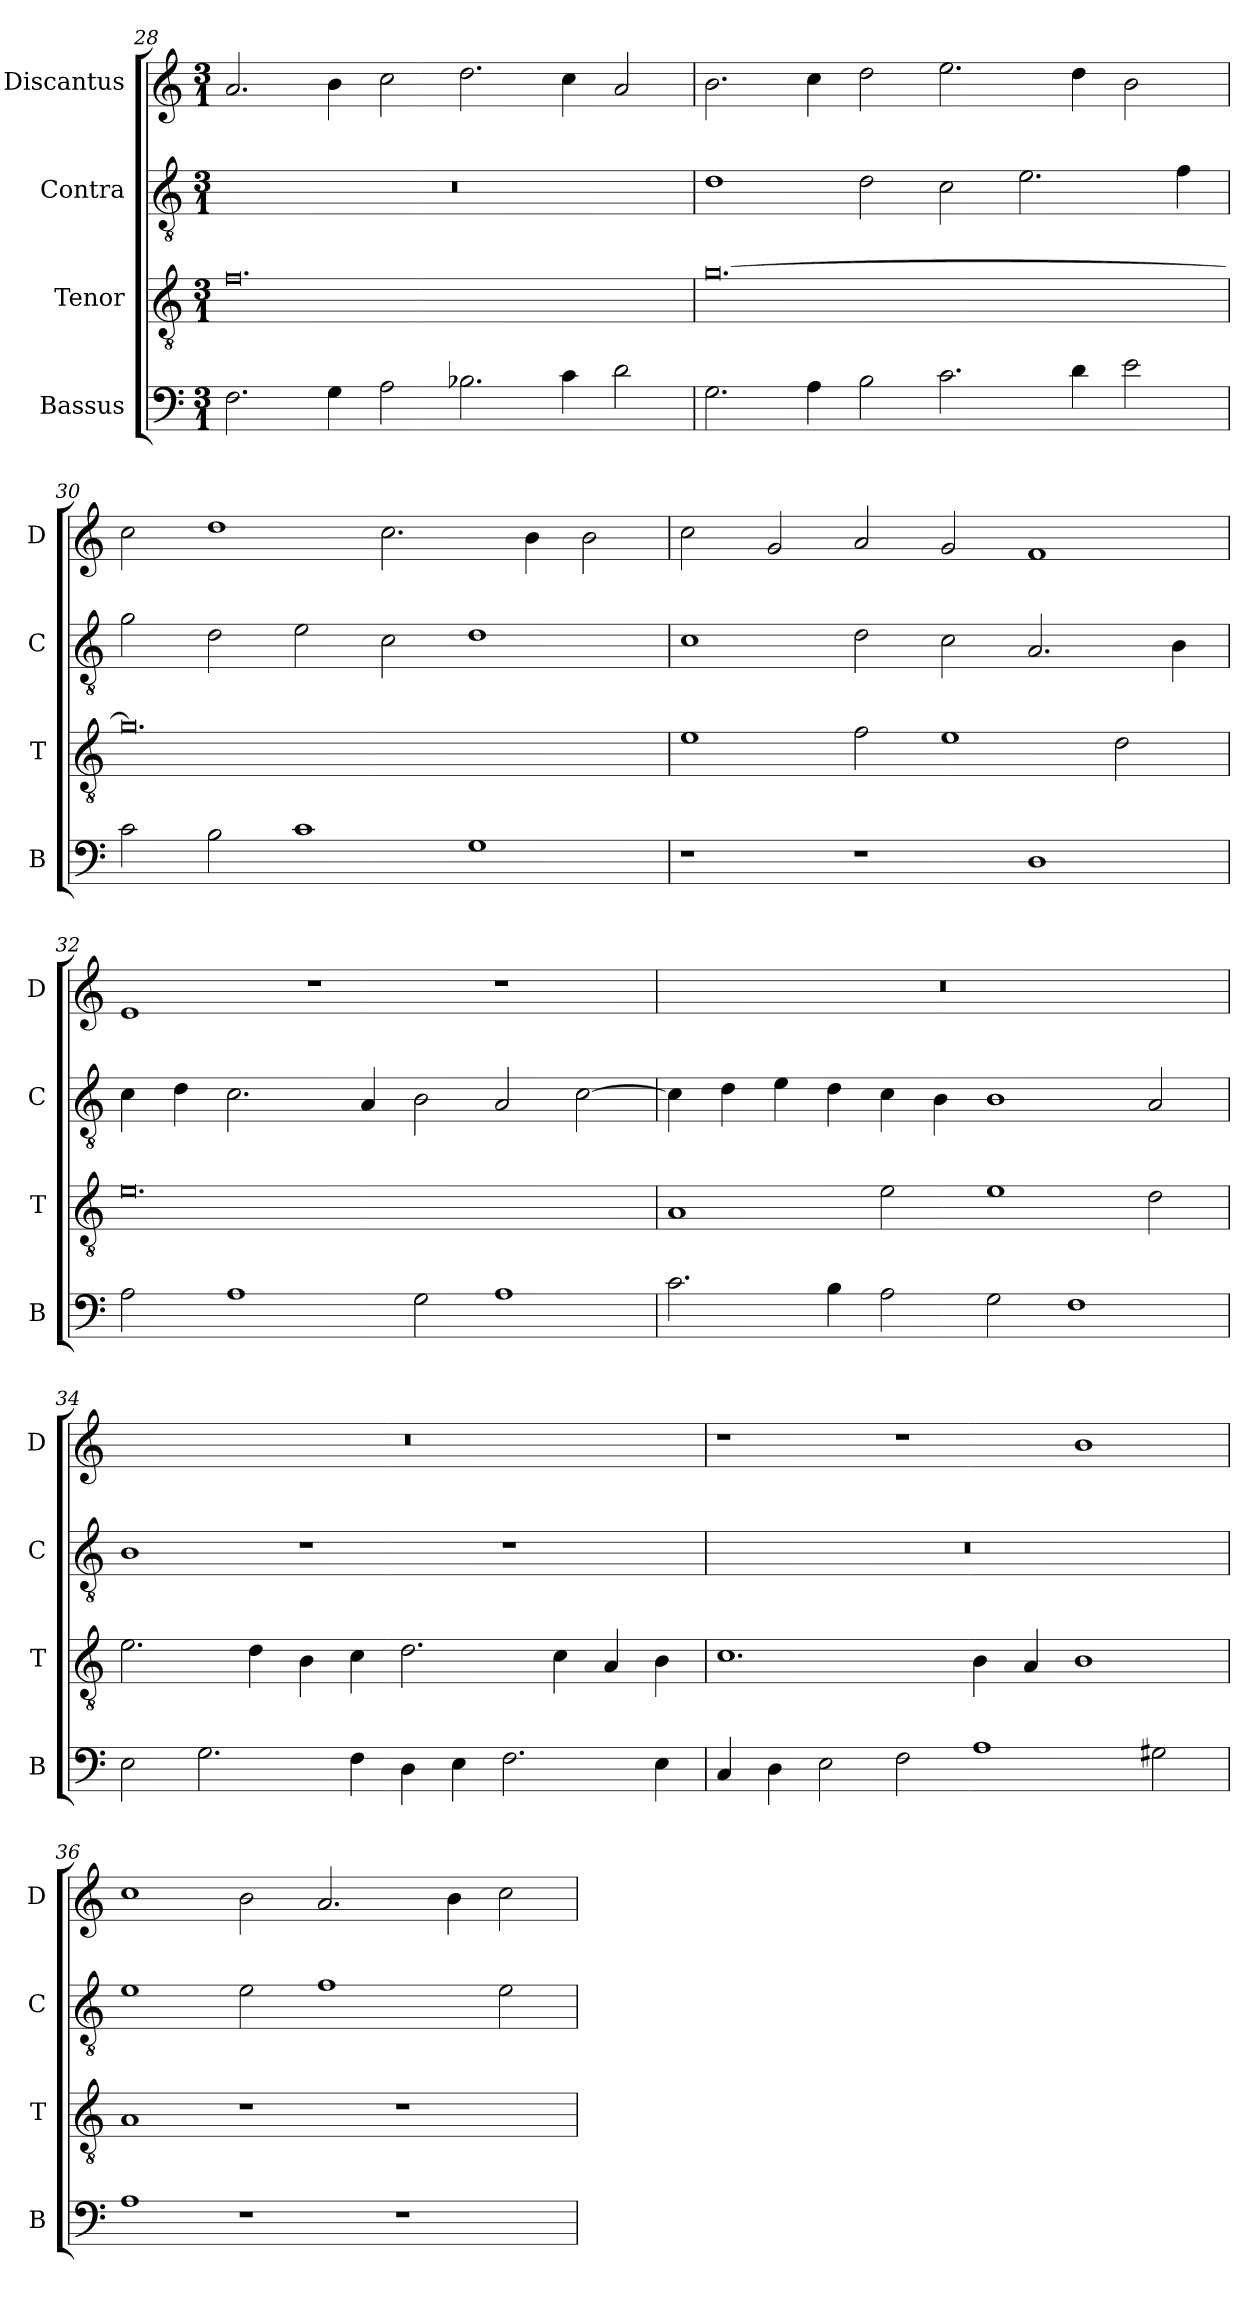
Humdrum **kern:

**kern	**kern	**kern	**kern
*part4	*part3	*part2	*part1
*staff4	*staff3	*staff2	*staff1
*I"Bassus	*I"Tenor	*I"Contra	*I"Discantus
*I'B	*I'T	*I'C	*I'D
*clefF4	*clefGv2	*clefGv2	*clefG2
*k[]	*k[]	*k[]	*k[]
*M3/1	*M3/1	*M3/1	*M3/1
=28	=28	=28	=28
2.F\	0.f	0.r	2.a/
4G\	.	.	4b\
2A\	.	.	2cc\
2.B-X\	.	.	2.dd\
4c\	.	.	4cc\
2d\	.	.	2a/
=29	=29	=29	=29
2.G\	[0.g	1d	2.b\
4A\	.	.	4cc\
2B\	.	2d\	2dd\
2.c\	.	2c\	2.ee\
.	.	2.e\	.
4d\	.	.	4dd\
2e\	.	.	2b\
.	.	4f\	.
=30	=30	=30	=30
2c\	0.g]	2g\	2cc\
2B\	.	2d\	1dd
1c	.	2e\	.
.	.	2c\	2.cc\
1G	.	1d	.
.	.	.	4b\
.	.	.	2b\
=31	=31	=31	=31
1r	1e	1c	2cc\
.	.	.	2g/
1r	2f\	2d\	2a/
.	1e	2c\	2g/
1D	.	2.A/	1f
.	2d\	.	.
.	.	4B\	.
=32	=32	=32	=32
2A\	0.e	4c\	1e
.	.	4d\	.
1A	.	2.c\	.
.	.	.	1r
.	.	4A/	.
2G\	.	2B\	.
1A	.	2A/	1r
.	.	[2c\	.
=33	=33	=33	=33
2.c\	1A	4c\]	0.r
.	.	4d\	.
.	.	4e\	.
4B\	.	4d\	.
2A\	2e\	4c\	.
.	.	4B\	.
2G\	1e	1B	.
1F	.	.	.
.	2d\	2A/	.
=34	=34	=34	=34
2E\	2.e\	1B	0.r
2.G\	.	.	.
.	4d\	.	.
.	4B\	1r	.
4F\	4c\	.	.
4D\	2.d\	.	.
4E\	.	.	.
2.F\	.	1r	.
.	4c\	.	.
.	4A/	.	.
4E\	4B\	.	.
=35	=35	=35	=35
4C/	1.c	0.r	1r
4D\	.	.	.
2E\	.	.	.
2F\	.	.	1r
1A	4B\	.	.
.	4A/	.	.
.	1B	.	1b
2G#X\	.	.	.
=36	=36	=36	=36
1A	1A	1e	1cc
1r	1r	2e\	2b\
.	.	1f	2.a/
1r	1r	.	.
.	.	.	4b\
.	.	2e\	2cc\
=	=	=	=
*-	*-	*-	*-
